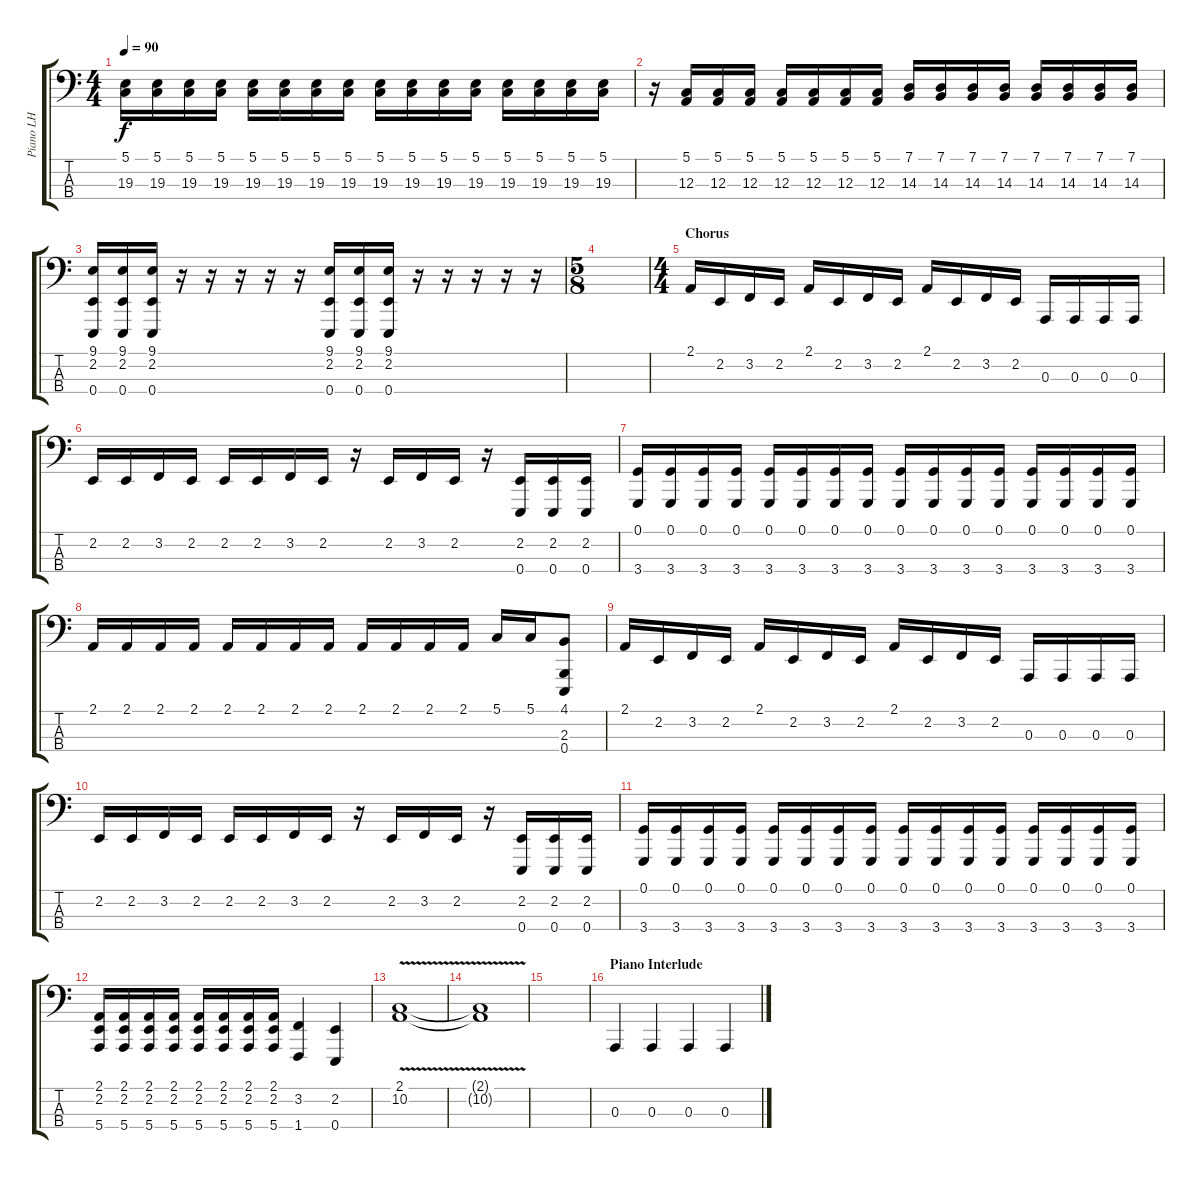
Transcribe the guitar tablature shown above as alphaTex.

\track ("Piano LH" "Piano LH") {instrument acousticgrandpiano}
\staff {score tabs}
\tuning (G2 D2 A1 E1) {hide}
\ts (4 4)
\tempo 90
\clef f4
\ks c
(5.1 19.3).16{dy f} (5.1 19.3).16 (5.1 19.3).16 (5.1 19.3).16 (5.1 19.3).16 (5.1 19.3).16 (5.1 19.3).16 (5.1 19.3).16 (5.1 19.3).16 (5.1 19.3).16 (5.1 19.3).16 (5.1 19.3).16 (5.1 19.3).16 (5.1 19.3).16 (5.1 19.3).16 (5.1 19.3).16 |
r.16 (5.1 12.3).16 (5.1 12.3).16 (5.1 12.3).16 (5.1 12.3).16 (5.1 12.3).16 (5.1 12.3).16 (5.1 12.3).16 (7.1 14.3).16 (7.1 14.3).16 (7.1 14.3).16 (7.1 14.3).16 (7.1 14.3).16 (7.1 14.3).16 (7.1 14.3).16 (7.1 14.3).16 |
(9.1 2.2 0.4).16 (9.1 2.2 0.4).16 (9.1 2.2 0.4).16 r.16 r.16 r.16 r.16 r.16 (9.1 2.2 0.4).16 (9.1 2.2 0.4).16 (9.1 2.2 0.4).16 r.16 r.16 r.16 r.16 r.16 |
\ts (5 8)
|
\ts (4 4)
\section ("" "Chorus")
2.1.16 2.2.16 3.2.16 2.2.16 2.1.16 2.2.16 3.2.16 2.2.16 2.1.16 2.2.16 3.2.16 2.2.16 0.3.16 0.3.16 0.3.16 0.3.16 |
2.2.16 2.2.16 3.2.16 2.2.16 2.2.16 2.2.16 3.2.16 2.2.16 r.16 2.2.16 3.2.16 2.2.16 r.16 (2.2 0.4).16 (2.2 0.4).16 (2.2 0.4).16 |
(0.1 3.4).16 (0.1 3.4).16 (0.1 3.4).16 (0.1 3.4).16 (0.1 3.4).16 (0.1 3.4).16 (0.1 3.4).16 (0.1 3.4).16 (0.1 3.4).16 (0.1 3.4).16 (0.1 3.4).16 (0.1 3.4).16 (0.1 3.4).16 (0.1 3.4).16 (0.1 3.4).16 (0.1 3.4).16 |
2.1.16 2.1.16 2.1.16 2.1.16 2.1.16 2.1.16 2.1.16 2.1.16 2.1.16 2.1.16 2.1.16 2.1.16 5.1.16 5.1.16 (4.1 2.3 0.4).8 |
2.1.16 2.2.16 3.2.16 2.2.16 2.1.16 2.2.16 3.2.16 2.2.16 2.1.16 2.2.16 3.2.16 2.2.16 0.3.16 0.3.16 0.3.16 0.3.16 |
2.2.16 2.2.16 3.2.16 2.2.16 2.2.16 2.2.16 3.2.16 2.2.16 r.16 2.2.16 3.2.16 2.2.16 r.16 (2.2 0.4).16 (2.2 0.4).16 (2.2 0.4).16 |
(0.1 3.4).16 (0.1 3.4).16 (0.1 3.4).16 (0.1 3.4).16 (0.1 3.4).16 (0.1 3.4).16 (0.1 3.4).16 (0.1 3.4).16 (0.1 3.4).16 (0.1 3.4).16 (0.1 3.4).16 (0.1 3.4).16 (0.1 3.4).16 (0.1 3.4).16 (0.1 3.4).16 (0.1 3.4).16 |
(2.1 2.2 5.4).16 (2.1 2.2 5.4).16 (2.1 2.2 5.4).16 (2.1 2.2 5.4).16 (2.1 2.2 5.4).16 (2.1 2.2 5.4).16 (2.1 2.2 5.4).16 (2.1 2.2 5.4).16 (3.2 1.4).4 (2.2 0.4).4 |
(2.1 10.2{v}).1 |
(2.1{t} 10.2{t}).1 |
|
\section ("" "Piano Interlude")
0.3.4{volume 16} 0.3.4 0.3.4 0.3.4
